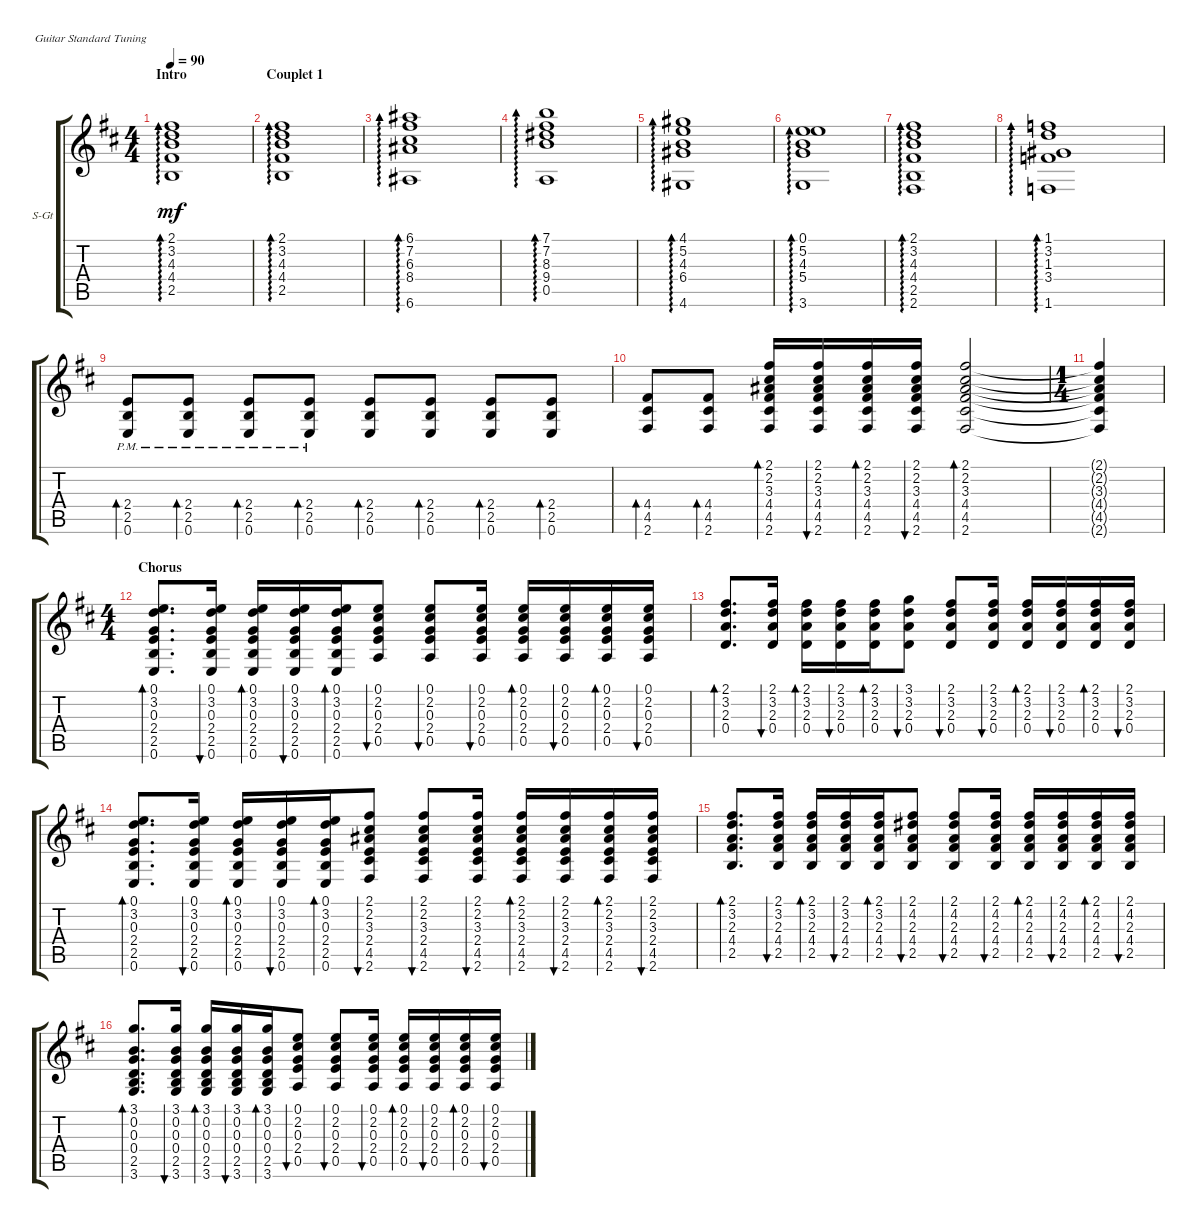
\defaultSystemsLayout 4
\bracketExtendMode groupsimilarinstruments
\firstSystemTrackNameOrientation horizontal
\otherSystemsTrackNameOrientation horizontal
\track ("Steel Guitar" "S-Gt") {instrument acousticguitarsteel}
\staff {score tabs}
\tuning (E4 B3 G3 D3 A2 E2)
\ts (4 4)
\section ("" "Intro")
\tempo 90
\clef g2
\ks bminor
(2.5 4.4 4.3 3.2 2.1).1{ad 0 dy mf instrument acousticguitarsteel} |
\section ("" "Couplet 1")
\scale
0.302857 (2.5 4.4 4.3 3.2 2.1).1{ad 0} |
\scale
0.23765 (6.6 6.1 7.2 6.3 8.4).1{ad 30} |
\scale
0.256315 (0.5 7.1 7.2 8.3 9.4).1{ad 0} |
\scale
0.203333 (4.6 4.1 5.2 4.3 6.4).1{ad 30} |
(3.6 5.4 4.3 5.2 0.1).1{ad 0} |
(2.6 4.4 4.3 3.2 2.1 2.5).1{ad 0} |
(1.6 3.4 1.3 3.2 1.1).1{ad 0} |
(0.6{pm} 2.5{pm} 2.4{pm}).8{bd 30} (0.6{pm} 2.5{pm} 2.4{pm}).8{bd 30} (0.6{pm} 2.5{pm} 2.4{pm}).8{bd 30} (0.6{pm} 2.5{pm} 2.4{pm}).8{bd 30} (0.6 2.5 2.4).8{bd 30} (0.6 2.5 2.4).8{bd 30} (0.6 2.5 2.4).8{bd 30} (0.6 2.5 2.4).8{bd 30} |
(2.6 4.5 4.4).8{bd 30} (2.6 4.5 4.4).8{bd 30} (2.6 4.5 4.4 3.3 2.2 2.1).16{bd 30} (2.6 4.5 4.4 3.3 2.2 2.1).16{bu 30} (2.6 4.5 4.4 3.3 2.2 2.1).16{bd 30} (2.6 4.5 4.4 3.3 2.2 2.1).16{bu 30} (2.6 4.5 4.4 3.3 2.2 2.1).2{bd 30} |
\ts (1 4)
(2.6{t} 4.5{t} 4.4{t} 3.3{t} 2.2{t} 2.1{t}).4 |
\ts (4 4)
\section ("" "Chorus")
\scale
0.570821 (0.6 2.5 2.4 0.3 3.2 0.1).8{d bd 30} (0.6 2.5 2.4 0.3 3.2 0.1).16{bu 30} (0.6 2.5 2.4 0.3 3.2 0.1).16{bd 30} (0.6 2.5 2.4 0.3 3.2 0.1).16{bu 30} (0.6 2.5 2.4 0.3 3.2 0.1).16{bd 30} (0.5 2.4 0.3 2.2 0.1).8{bu 30} (0.5 2.4 0.3 2.2 0.1).8{bu 30} (0.5 2.4 0.3 2.2 0.1).16{bu 30} (0.5 2.4 0.3 2.2 0.1).16{bd 30} (0.5 2.4 0.3 2.2 0.1).16{bu 30} (0.5 2.4 0.3 2.2 0.1).16{bd 30} (0.5 2.4 0.3 2.2 0.1).16{bu 30} |
\scale
0.429119 (0.4 2.3 3.2 2.1).8{d bd 30} (0.4 2.3 3.2 2.1).16{bu 30} (0.4 2.3 3.2 2.1).16{bd 30} (0.4 2.3 3.2 2.1).16{bu 30} (0.4 2.3 3.2 2.1).16{bd 30} (0.4 2.3 3.2 3.1).8{bu 30} (0.4 2.3 3.2 2.1).8{bu 30} (0.4 2.3 3.2 2.1).16{bu 30} (0.4 2.3 3.2 2.1).16{bd 30} (0.4 2.3 3.2 2.1).16{bu 30} (0.4 2.3 3.2 2.1).16{bd 30} (0.4 2.3 3.2 2.1).16{bu 30} |
(0.6 2.5 2.4 0.3 3.2 0.1).8{d bd 30} (0.6 2.5 2.4 0.3 3.2 0.1).16{bu 30} (0.6 2.5 2.4 0.3 3.2 0.1).16{bd 30} (0.6 2.5 2.4 0.3 3.2 0.1).16{bu 30} (0.6 2.5 2.4 0.3 3.2 0.1).16{bd 30} (4.5 2.4 3.3 2.2 2.1 2.6).8{bu 30} (4.5 2.4 3.3 2.2 2.1 2.6).8{bu 30} (4.5 2.4 3.3 2.2 2.1 2.6).16{bu 30} (4.5 2.4 3.3 2.2 2.1 2.6).16{bd 30} (4.5 2.4 3.3 2.2 2.1 2.6).16{bu 30} (4.5 2.4 3.3 2.2 2.1 2.6).16{bd 30} (4.5 2.4 3.3 2.2 2.1 2.6).16{bu 30} |
(2.5 4.4 2.3 3.2 2.1).8{d bd 30} (2.5 4.4 2.3 3.2 2.1).16{bu 30} (2.5 4.4 2.3 3.2 2.1).16{bd 30} (2.5 4.4 2.3 3.2 2.1).16{bu 30} (2.5 4.4 2.3 3.2 2.1).16{bd 30} (2.5 4.4 2.3 4.2 2.1).8{bu 30} (2.5 4.4 2.3 4.2 2.1).8{bu 30} (2.5 4.4 2.3 4.2 2.1).16{bu 30} (2.5 4.4 2.3 4.2 2.1).16{bd 30} (2.5 4.4 2.3 4.2 2.1).16{bu 30} (2.5 4.4 2.3 4.2 2.1).16{bd 30} (2.5 4.4 2.3 4.2 2.1).16{bu 30} |
(3.6 2.5 0.4 0.3 0.2 3.1).8{d bd 30} (3.6 2.5 0.4 0.3 0.2 3.1).16{bu 30} (3.6 2.5 0.4 0.3 0.2 3.1).16{bd 30} (3.6 2.5 0.4 0.3 0.2 3.1).16{bu 30} (3.6 2.5 0.4 0.3 0.2 3.1).16{bd 30} (0.5 2.4 0.3 2.2 0.1).8{bu 30} (0.5 2.4 0.3 2.2 0.1).8{bu 30} (0.5 2.4 0.3 2.2 0.1).16{bu 30} (0.5 2.4 0.3 2.2 0.1).16{bd 30} (0.5 2.4 0.3 2.2 0.1).16{bu 30} (0.5 2.4 0.3 2.2 0.1).16{bd 30} (0.5 2.4 0.3 2.2 0.1).16{bu 30}
